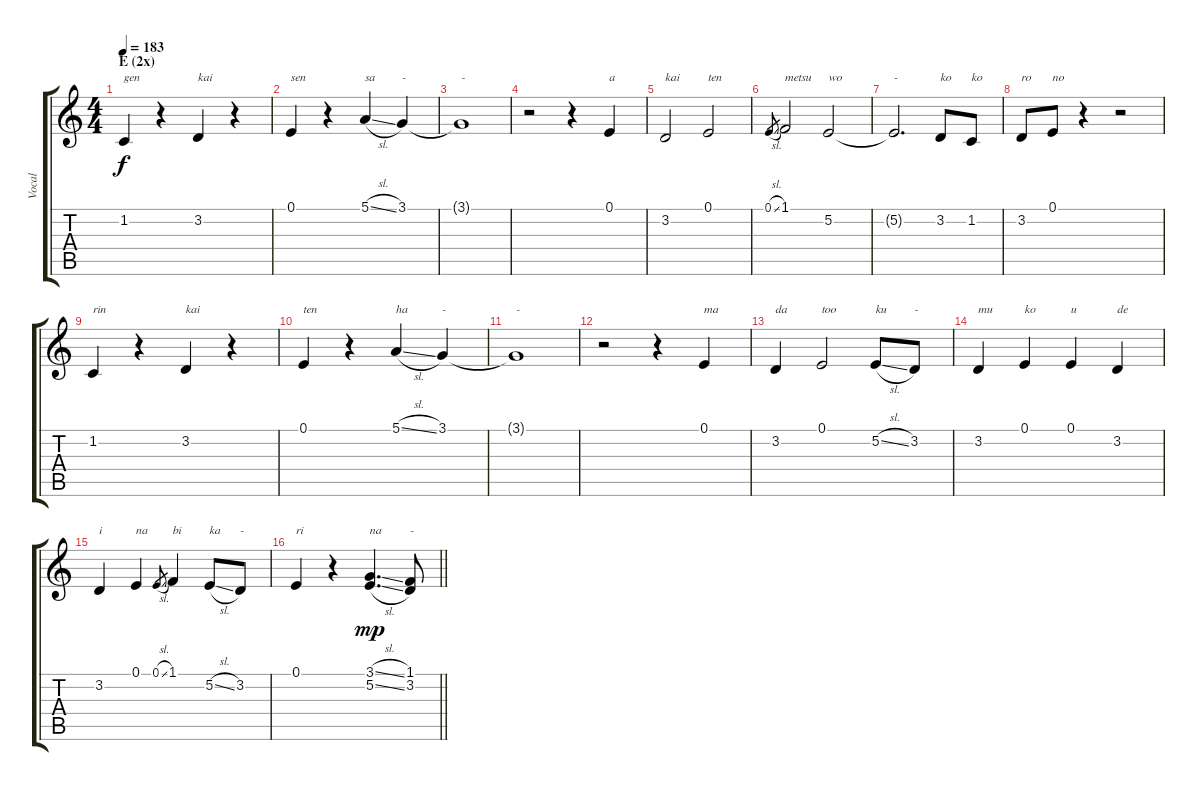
\track ("Vocal" "Vocal") {instrument clarinet}
\staff {score tabs}
\tuning (E4 B3 G3 D3 A2 E2) {hide}
\ts (4 4)
\section ("" "E (2x)")
\tempo 183
\clef g2
\ks c
1.2.4{txt "gen" dy f} r.4 3.2.4{txt "kai"} r.4 |
0.1.4{txt "sen"} r.4 5.1{sl}.4{txt "sa"} 3.1.4{txt "-"} |
3.1{t}.1{txt "-"} |
r.2 r.4 0.1.4{txt "a"} |
3.2.2{txt "kai"} 0.1.2{txt "ten"} |
0.1{sl}.8{gr} 1.1.2{txt "metsu"} 5.2.2{txt "wo"} |
5.2{t}.2{d txt "-"} 3.2.8{txt "ko"} 1.2.8{txt "ko"} |
3.2.8{txt "ro"} 0.1.8{txt "no"} r.4 r.2 |
1.2.4{txt "rin"} r.4 3.2.4{txt "kai"} r.4 |
0.1.4{txt "ten"} r.4 5.1{sl}.4{txt "ha"} 3.1.4{txt "-"} |
3.1{t}.1{txt "-"} |
r.2 r.4 0.1.4{txt "ma"} |
3.2.4{txt "da"} 0.1.2{txt "too"} 5.2{sl}.8{txt "ku"} 3.2.8{txt "-"} |
3.2.4{txt "mu"} 0.1.4{txt "ko"} 0.1.4{txt "u"} 3.2.4{txt "de"} |
3.2.4{txt "i"} 0.1.4{txt "na"} 0.1{sl}.8{gr} 1.1.4{txt "bi"} 5.2{sl}.8{txt "ka"} 3.2.8{txt "-"} |
\barLineRight lightlight
0.1.4{txt "ri"} r.4 (3.1{sl} 5.2{sl}).4{d txt "na" dy mp} (1.1 3.2).8{txt "-"}
